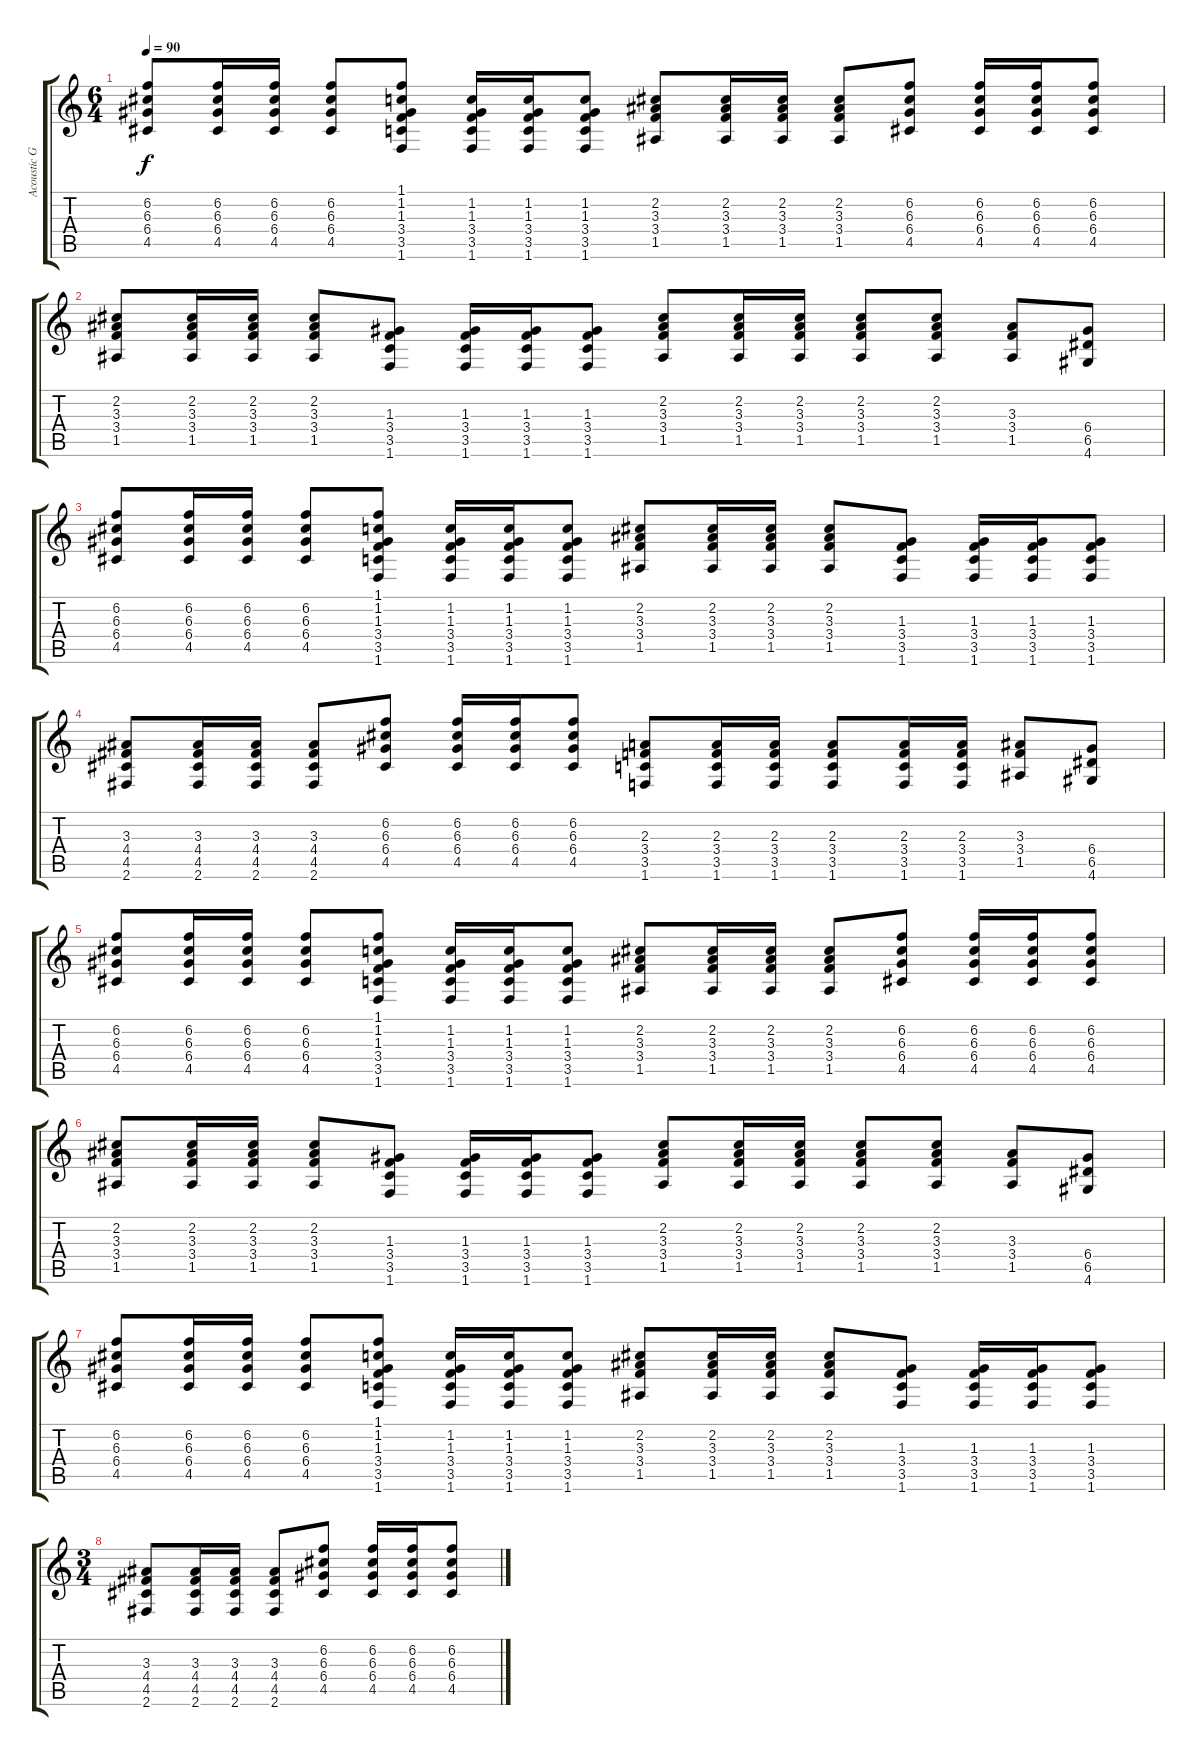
\track ("Acoustic Guitar" "Acoustic G") {instrument acousticguitarsteel}
\staff {score tabs}
\tuning (E4 B3 G3 D3 A2 E2) {hide}
\ts (6 4)
\tempo 90
\clef g2
\ks c
(6.2 6.3 6.4 4.5).8{dy f} (6.2 6.3 6.4 4.5).16 (6.2 6.3 6.4 4.5).16 (6.2 6.3 6.4 4.5).8 (1.1 1.2 1.3 3.4 3.5 1.6).8 (1.2 1.3 3.4 3.5 1.6).16 (1.2 1.3 3.4 3.5 1.6).16 (1.2 1.3 3.4 3.5 1.6).8 (2.2 3.3 3.4 1.5).8 (2.2 3.3 3.4 1.5).16 (2.2 3.3 3.4 1.5).16 (2.2 3.3 3.4 1.5).8 (6.2 6.3 6.4 4.5).8 (6.2 6.3 6.4 4.5).16 (6.2 6.3 6.4 4.5).16 (6.2 6.3 6.4 4.5).8 |
(2.2 3.3 3.4 1.5).8 (2.2 3.3 3.4 1.5).16 (2.2 3.3 3.4 1.5).16 (2.2 3.3 3.4 1.5).8 (1.3 3.4 3.5 1.6).8 (1.3 3.4 3.5 1.6).16 (1.3 3.4 3.5 1.6).16 (1.3 3.4 3.5 1.6).8 (2.2 3.3 3.4 1.5).8 (2.2 3.3 3.4 1.5).16 (2.2 3.3 3.4 1.5).16 (2.2 3.3 3.4 1.5).8 (2.2 3.3 3.4 1.5).8 (3.3 3.4 1.5).8 (6.4 6.5 4.6).8 |
(6.2 6.3 6.4 4.5).8 (6.2 6.3 6.4 4.5).16 (6.2 6.3 6.4 4.5).16 (6.2 6.3 6.4 4.5).8 (1.1 1.2 1.3 3.4 3.5 1.6).8 (1.2 1.3 3.4 3.5 1.6).16 (1.2 1.3 3.4 3.5 1.6).16 (1.2 1.3 3.4 3.5 1.6).8 (2.2 3.3 3.4 1.5).8 (2.2 3.3 3.4 1.5).16 (2.2 3.3 3.4 1.5).16 (2.2 3.3 3.4 1.5).8 (1.3 3.4 3.5 1.6).8 (1.3 3.4 3.5 1.6).16 (1.3 3.4 3.5 1.6).16 (1.3 3.4 3.5 1.6).8 |
(3.3 4.4 4.5 2.6).8 (3.3 4.4 4.5 2.6).16 (3.3 4.4 4.5 2.6).16 (3.3 4.4 4.5 2.6).8 (6.2 6.3 6.4 4.5).8 (6.2 6.3 6.4 4.5).16 (6.2 6.3 6.4 4.5).16 (6.2 6.3 6.4 4.5).8 (2.3 3.4 3.5 1.6).8 (2.3 3.4 3.5 1.6).16 (2.3 3.4 3.5 1.6).16 (2.3 3.4 3.5 1.6).8 (2.3 3.4 3.5 1.6).16 (2.3 3.4 3.5 1.6).16 (3.3 3.4 1.5).8 (6.4 6.5 4.6).8 |
(6.2 6.3 6.4 4.5).8 (6.2 6.3 6.4 4.5).16 (6.2 6.3 6.4 4.5).16 (6.2 6.3 6.4 4.5).8 (1.1 1.2 1.3 3.4 3.5 1.6).8 (1.2 1.3 3.4 3.5 1.6).16 (1.2 1.3 3.4 3.5 1.6).16 (1.2 1.3 3.4 3.5 1.6).8 (2.2 3.3 3.4 1.5).8 (2.2 3.3 3.4 1.5).16 (2.2 3.3 3.4 1.5).16 (2.2 3.3 3.4 1.5).8 (6.2 6.3 6.4 4.5).8 (6.2 6.3 6.4 4.5).16 (6.2 6.3 6.4 4.5).16 (6.2 6.3 6.4 4.5).8 |
(2.2 3.3 3.4 1.5).8 (2.2 3.3 3.4 1.5).16 (2.2 3.3 3.4 1.5).16 (2.2 3.3 3.4 1.5).8 (1.3 3.4 3.5 1.6).8 (1.3 3.4 3.5 1.6).16 (1.3 3.4 3.5 1.6).16 (1.3 3.4 3.5 1.6).8 (2.2 3.3 3.4 1.5).8 (2.2 3.3 3.4 1.5).16 (2.2 3.3 3.4 1.5).16 (2.2 3.3 3.4 1.5).8 (2.2 3.3 3.4 1.5).8 (3.3 3.4 1.5).8 (6.4 6.5 4.6).8 |
(6.2 6.3 6.4 4.5).8 (6.2 6.3 6.4 4.5).16 (6.2 6.3 6.4 4.5).16 (6.2 6.3 6.4 4.5).8 (1.1 1.2 1.3 3.4 3.5 1.6).8 (1.2 1.3 3.4 3.5 1.6).16 (1.2 1.3 3.4 3.5 1.6).16 (1.2 1.3 3.4 3.5 1.6).8 (2.2 3.3 3.4 1.5).8 (2.2 3.3 3.4 1.5).16 (2.2 3.3 3.4 1.5).16 (2.2 3.3 3.4 1.5).8 (1.3 3.4 3.5 1.6).8 (1.3 3.4 3.5 1.6).16 (1.3 3.4 3.5 1.6).16 (1.3 3.4 3.5 1.6).8 |
\ts (3 4)
(3.3 4.4 4.5 2.6).8 (3.3 4.4 4.5 2.6).16 (3.3 4.4 4.5 2.6).16 (3.3 4.4 4.5 2.6).8 (6.2 6.3 6.4 4.5).8 (6.2 6.3 6.4 4.5).16 (6.2 6.3 6.4 4.5).16 (6.2 6.3 6.4 4.5).8
